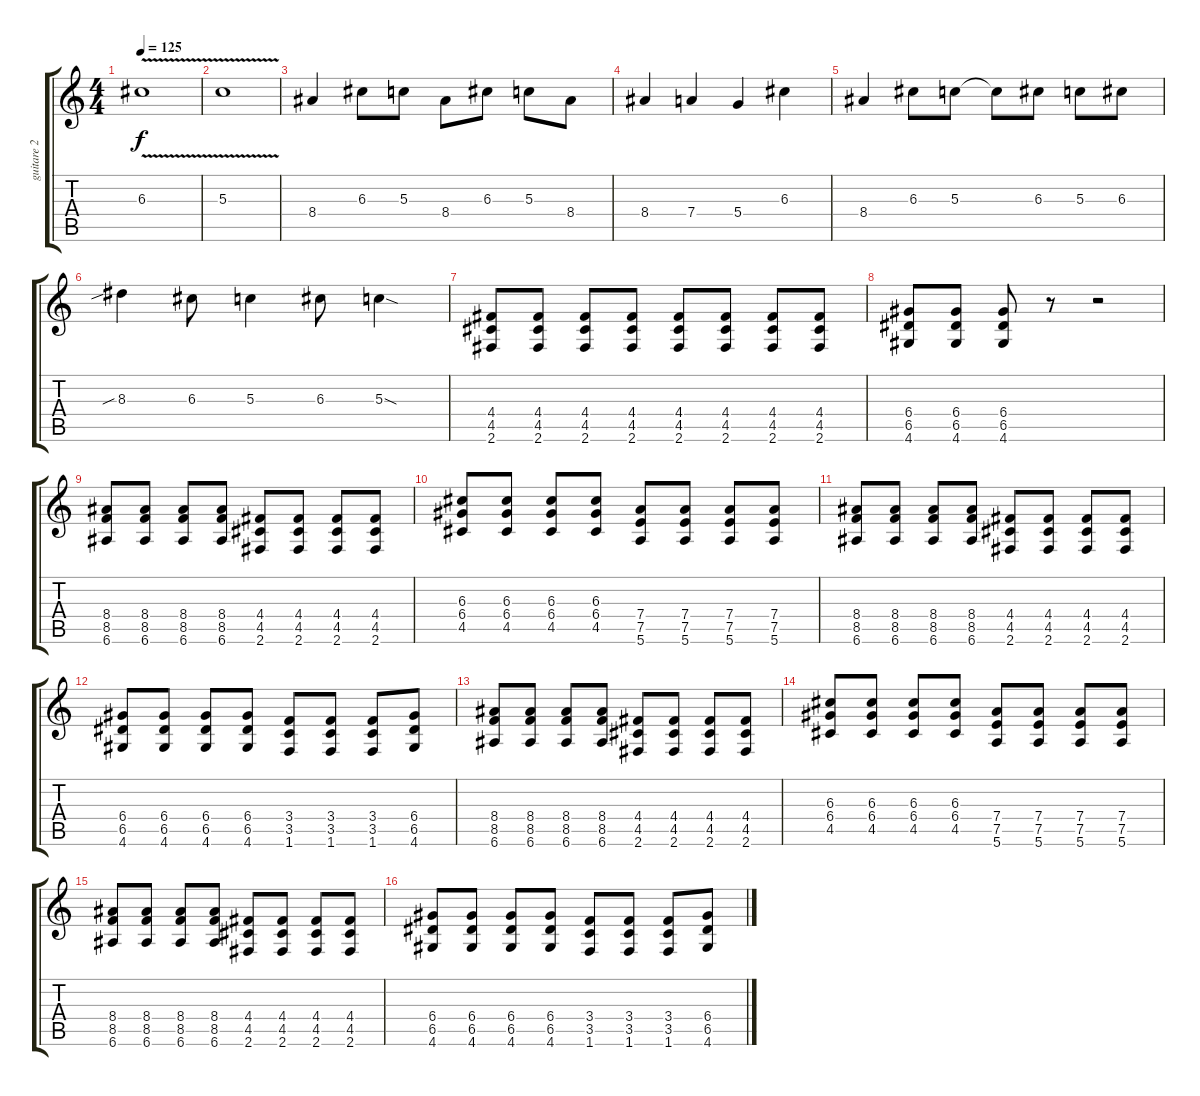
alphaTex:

\track ("guitare 2" "guitare 2") {instrument distortionguitar}
\staff {score tabs}
\tuning (E4 B3 G3 D3 A2 E2) {hide}
\ts (4 4)
\tempo 125
\clef g2
\ks c
6.3{v}.1{dy f} |
5.3{v}.1 |
8.4.4 6.3.8 5.3.8 8.4.8 6.3.8 5.3.8 8.4.8 |
8.4.4 7.4.4 5.4.4 6.3.4 |
8.4.4 6.3.8 5.3.8 5.3{t}.8 6.3.8 5.3.8 6.3.8 |
8.3{sib}.4 6.3.8 5.3.4 6.3.8 5.3{sod}.4 |
(4.4 4.5 2.6).8 (4.4 4.5 2.6).8 (4.4 4.5 2.6).8 (4.4 4.5 2.6).8 (4.4 4.5 2.6).8 (4.4 4.5 2.6).8 (4.4 4.5 2.6).8 (4.4 4.5 2.6).8 |
(6.4 6.5 4.6).8 (6.4 6.5 4.6).8 (6.4 6.5 4.6).8 r.8 r.2 |
(8.4 8.5 6.6).8 (8.4 8.5 6.6).8 (8.4 8.5 6.6).8 (8.4 8.5 6.6).8 (4.4 4.5 2.6).8 (4.4 4.5 2.6).8 (4.4 4.5 2.6).8 (4.4 4.5 2.6).8 |
(6.3 6.4 4.5).8 (6.3 6.4 4.5).8 (6.3 6.4 4.5).8 (6.3 6.4 4.5).8 (7.4 7.5 5.6).8 (7.4 7.5 5.6).8 (7.4 7.5 5.6).8 (7.4 7.5 5.6).8 |
(8.4 8.5 6.6).8 (8.4 8.5 6.6).8 (8.4 8.5 6.6).8 (8.4 8.5 6.6).8 (4.4 4.5 2.6).8 (4.4 4.5 2.6).8 (4.4 4.5 2.6).8 (4.4 4.5 2.6).8 |
(6.4 6.5 4.6).8 (6.4 6.5 4.6).8 (6.4 6.5 4.6).8 (6.4 6.5 4.6).8 (3.4 3.5 1.6).8 (3.4 3.5 1.6).8 (3.4 3.5 1.6).8 (6.4 6.5 4.6).8 |
(8.4 8.5 6.6).8 (8.4 8.5 6.6).8 (8.4 8.5 6.6).8 (8.4 8.5 6.6).8 (4.4 4.5 2.6).8 (4.4 4.5 2.6).8 (4.4 4.5 2.6).8 (4.4 4.5 2.6).8 |
(6.3 6.4 4.5).8 (6.3 6.4 4.5).8 (6.3 6.4 4.5).8 (6.3 6.4 4.5).8 (7.4 7.5 5.6).8 (7.4 7.5 5.6).8 (7.4 7.5 5.6).8 (7.4 7.5 5.6).8 |
(8.4 8.5 6.6).8 (8.4 8.5 6.6).8 (8.4 8.5 6.6).8 (8.4 8.5 6.6).8 (4.4 4.5 2.6).8 (4.4 4.5 2.6).8 (4.4 4.5 2.6).8 (4.4 4.5 2.6).8 |
(6.4 6.5 4.6).8 (6.4 6.5 4.6).8 (6.4 6.5 4.6).8 (6.4 6.5 4.6).8 (3.4 3.5 1.6).8 (3.4 3.5 1.6).8 (3.4 3.5 1.6).8 (6.4 6.5 4.6).8
